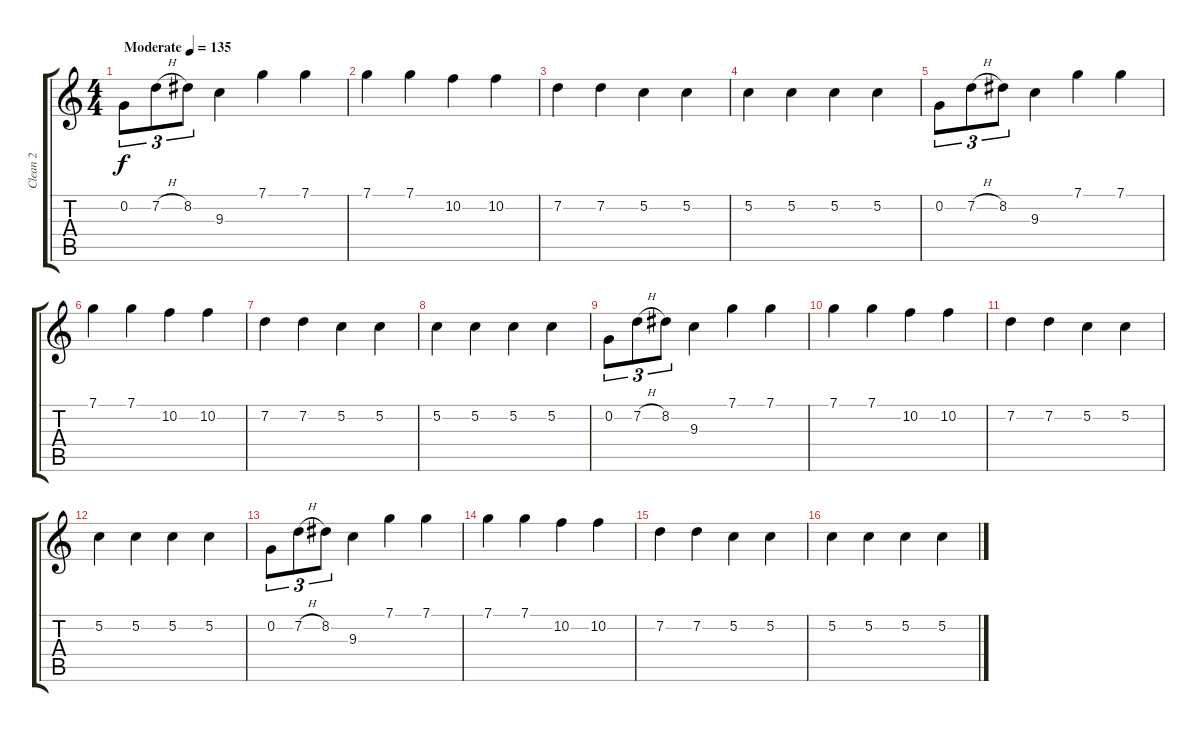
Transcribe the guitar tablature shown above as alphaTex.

\track ("Clean 2" "Clean 2") {instrument acousticguitarnylon}
\staff {score tabs}
\tuning (C4 G3 Eb3 Bb2 F2 C2) {hide}
\ts (4 4)
\tempo (135 "Moderate")
\clef g2
\ks c
0.2.8{tu (3 2) dy f instrument acousticguitarnylon} 7.2{h}.8{tu (3 2)} 8.2.8{tu (3 2)} 9.3.4 7.1.4 7.1.4 |
7.1.4 7.1.4 10.2.4 10.2.4 |
7.2.4 7.2.4 5.2.4 5.2.4 |
5.2.4 5.2.4 5.2.4 5.2.4 |
0.2.8{tu (3 2)} 7.2{h}.8{tu (3 2)} 8.2.8{tu (3 2)} 9.3.4 7.1.4 7.1.4 |
7.1.4 7.1.4 10.2.4 10.2.4 |
7.2.4 7.2.4 5.2.4 5.2.4 |
5.2.4 5.2.4 5.2.4 5.2.4 |
0.2.8{tu (3 2)} 7.2{h}.8{tu (3 2)} 8.2.8{tu (3 2)} 9.3.4 7.1.4 7.1.4 |
7.1.4 7.1.4 10.2.4 10.2.4 |
7.2.4 7.2.4 5.2.4 5.2.4 |
5.2.4 5.2.4 5.2.4 5.2.4 |
0.2.8{tu (3 2)} 7.2{h}.8{tu (3 2)} 8.2.8{tu (3 2)} 9.3.4 7.1.4 7.1.4 |
7.1.4 7.1.4 10.2.4 10.2.4 |
7.2.4 7.2.4 5.2.4 5.2.4 |
5.2.4 5.2.4 5.2.4 5.2.4
